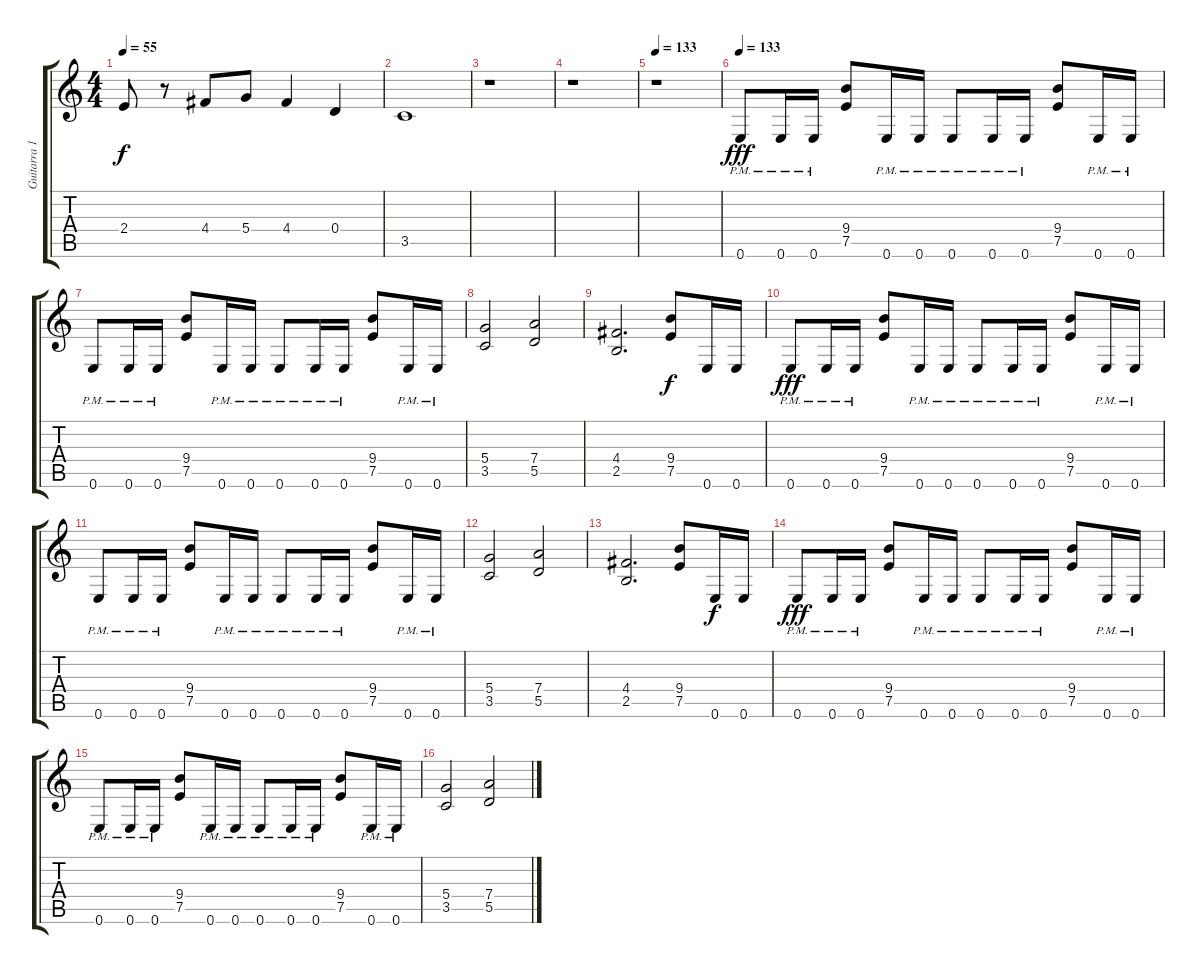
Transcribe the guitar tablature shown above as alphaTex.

\track ("Guitarra 1" "Guitarra 1") {instrument overdrivenguitar}
\staff {score tabs}
\tuning (E4 B3 G3 D3 A2 E2) {hide}
\ts (4 4)
\tempo 55
\clef g2
\ks c
2.4.8{dy f} r.8 4.4.8 5.4.8 4.4.4 0.4.4 |
3.5.1 |
r.1 |
r.1 |
\tempo 133
r.1 |
\tempo 133
0.6{pm}.8{dy fff volume 12 balance 16 instrument overdrivenguitar} 0.6{pm}.16 0.6{pm}.16 (9.4 7.5).8 0.6{pm}.16 0.6{pm}.16 0.6{pm}.8 0.6{pm}.16 0.6{pm}.16 (9.4 7.5).8 0.6{pm}.16 0.6{pm}.16 |
0.6{pm}.8 0.6{pm}.16 0.6{pm}.16 (9.4 7.5).8 0.6{pm}.16 0.6{pm}.16 0.6{pm}.8 0.6{pm}.16 0.6{pm}.16 (9.4 7.5).8 0.6{pm}.16 0.6{pm}.16 |
(5.4 3.5).2 (7.4 5.5).2 |
(4.4 2.5).2{d} (9.4 7.5).8{dy f} 0.6.16 0.6.16 |
0.6{pm}.8{dy fff} 0.6{pm}.16 0.6{pm}.16 (9.4 7.5).8 0.6{pm}.16 0.6{pm}.16 0.6{pm}.8 0.6{pm}.16 0.6{pm}.16 (9.4 7.5).8 0.6{pm}.16 0.6{pm}.16 |
0.6{pm}.8 0.6{pm}.16 0.6{pm}.16 (9.4 7.5).8 0.6{pm}.16 0.6{pm}.16 0.6{pm}.8 0.6{pm}.16 0.6{pm}.16 (9.4 7.5).8 0.6{pm}.16 0.6{pm}.16 |
(5.4 3.5).2 (7.4 5.5).2 |
(4.4 2.5).2{d} (9.4 7.5).8 0.6.16{dy f} 0.6.16 |
0.6{pm}.8{dy fff} 0.6{pm}.16 0.6{pm}.16 (9.4 7.5).8 0.6{pm}.16 0.6{pm}.16 0.6{pm}.8 0.6{pm}.16 0.6{pm}.16 (9.4 7.5).8 0.6{pm}.16 0.6{pm}.16 |
0.6{pm}.8 0.6{pm}.16 0.6{pm}.16 (9.4 7.5).8 0.6{pm}.16 0.6{pm}.16 0.6{pm}.8 0.6{pm}.16 0.6{pm}.16 (9.4 7.5).8 0.6{pm}.16 0.6{pm}.16 |
(5.4 3.5).2 (7.4 5.5).2
